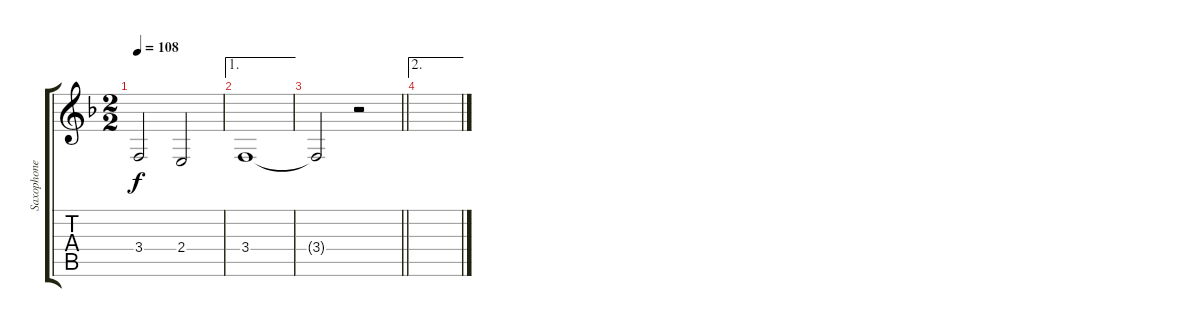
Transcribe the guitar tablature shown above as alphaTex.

\track ("Saxophone" "Saxophone") {instrument tenorsax}
\staff {score tabs}
\tuning (E4 B3 G3 D3 A2 E2) {hide}
\ts (2 2)
\tempo 108
\clef g2
\ks f
3.4.2{dy f} 2.4.2 |
\ae 1
3.4.1 |
\barLineRight lightlight
3.4{t}.2 r.2 |
\ae 2
